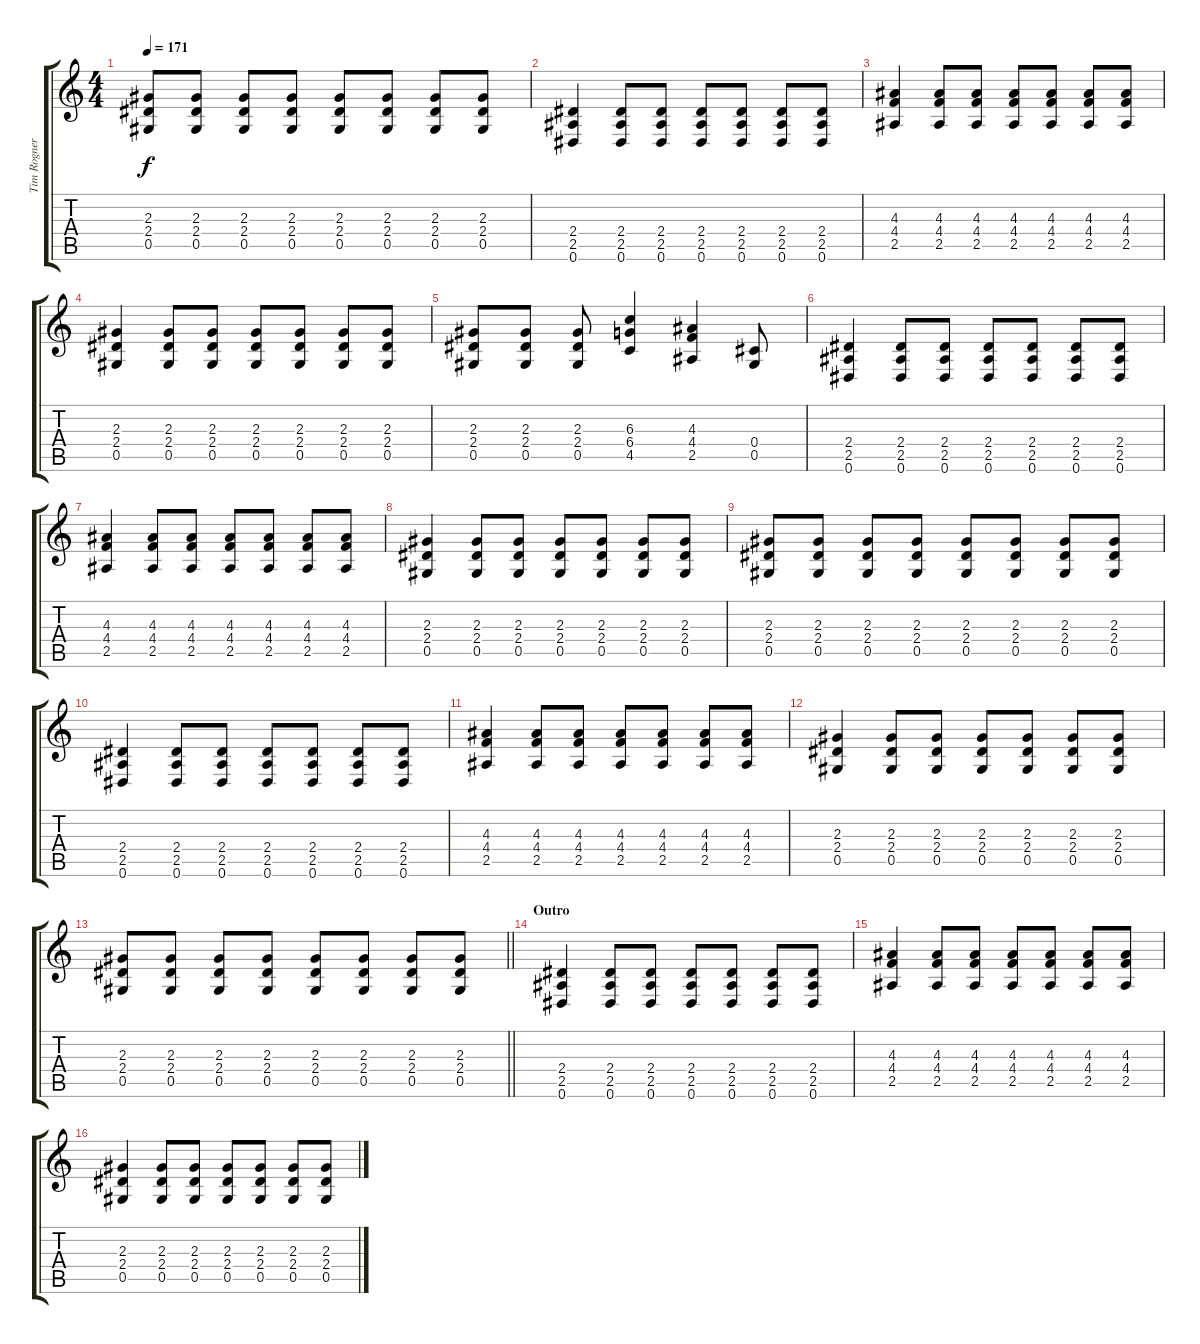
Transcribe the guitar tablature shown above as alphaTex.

\track ("Tim Rogner - Guitar" "Tim Rogner") {instrument distortionguitar}
\staff {score tabs}
\tuning (Eb4 Bb3 Gb3 Db3 Ab2 Eb2) {hide}
\ts (4 4)
\tempo 171
\clef g2
\ks c
(2.3 2.4 0.5).8{dy f} (2.3 2.4 0.5).8 (2.3 2.4 0.5).8 (2.3 2.4 0.5).8 (2.3 2.4 0.5).8 (2.3 2.4 0.5).8 (2.3 2.4 0.5).8 (2.3 2.4 0.5).8 |
(2.4 2.5 0.6).4 (2.4 2.5 0.6).8 (2.4 2.5 0.6).8 (2.4 2.5 0.6).8 (2.4 2.5 0.6).8 (2.4 2.5 0.6).8 (2.4 2.5 0.6).8 |
(4.3 4.4 2.5).4 (4.3 4.4 2.5).8 (4.3 4.4 2.5).8 (4.3 4.4 2.5).8 (4.3 4.4 2.5).8 (4.3 4.4 2.5).8 (4.3 4.4 2.5).8 |
(2.3 2.4 0.5).4 (2.3 2.4 0.5).8 (2.3 2.4 0.5).8 (2.3 2.4 0.5).8 (2.3 2.4 0.5).8 (2.3 2.4 0.5).8 (2.3 2.4 0.5).8 |
(2.3 2.4 0.5).8 (2.3 2.4 0.5).8 (2.3 2.4 0.5).8 (6.3 6.4 4.5).4 (4.3 4.4 2.5).4 (0.4 0.5).8 |
(2.4 2.5 0.6).4 (2.4 2.5 0.6).8 (2.4 2.5 0.6).8 (2.4 2.5 0.6).8 (2.4 2.5 0.6).8 (2.4 2.5 0.6).8 (2.4 2.5 0.6).8 |
(4.3 4.4 2.5).4 (4.3 4.4 2.5).8 (4.3 4.4 2.5).8 (4.3 4.4 2.5).8 (4.3 4.4 2.5).8 (4.3 4.4 2.5).8 (4.3 4.4 2.5).8 |
(2.3 2.4 0.5).4 (2.3 2.4 0.5).8 (2.3 2.4 0.5).8 (2.3 2.4 0.5).8 (2.3 2.4 0.5).8 (2.3 2.4 0.5).8 (2.3 2.4 0.5).8 |
(2.3 2.4 0.5).8 (2.3 2.4 0.5).8 (2.3 2.4 0.5).8 (2.3 2.4 0.5).8 (2.3 2.4 0.5).8 (2.3 2.4 0.5).8 (2.3 2.4 0.5).8 (2.3 2.4 0.5).8 |
(2.4 2.5 0.6).4 (2.4 2.5 0.6).8 (2.4 2.5 0.6).8 (2.4 2.5 0.6).8 (2.4 2.5 0.6).8 (2.4 2.5 0.6).8 (2.4 2.5 0.6).8 |
(4.3 4.4 2.5).4 (4.3 4.4 2.5).8 (4.3 4.4 2.5).8 (4.3 4.4 2.5).8 (4.3 4.4 2.5).8 (4.3 4.4 2.5).8 (4.3 4.4 2.5).8 |
(2.3 2.4 0.5).4 (2.3 2.4 0.5).8 (2.3 2.4 0.5).8 (2.3 2.4 0.5).8 (2.3 2.4 0.5).8 (2.3 2.4 0.5).8 (2.3 2.4 0.5).8 |
\barLineRight lightlight
(2.3 2.4 0.5).8 (2.3 2.4 0.5).8 (2.3 2.4 0.5).8 (2.3 2.4 0.5).8 (2.3 2.4 0.5).8 (2.3 2.4 0.5).8 (2.3 2.4 0.5).8 (2.3 2.4 0.5).8 |
\section ("" "Outro")
(2.4 2.5 0.6).4 (2.4 2.5 0.6).8 (2.4 2.5 0.6).8 (2.4 2.5 0.6).8 (2.4 2.5 0.6).8 (2.4 2.5 0.6).8 (2.4 2.5 0.6).8 |
(4.3 4.4 2.5).4 (4.3 4.4 2.5).8 (4.3 4.4 2.5).8 (4.3 4.4 2.5).8 (4.3 4.4 2.5).8 (4.3 4.4 2.5).8 (4.3 4.4 2.5).8 |
(2.3 2.4 0.5).4 (2.3 2.4 0.5).8 (2.3 2.4 0.5).8 (2.3 2.4 0.5).8 (2.3 2.4 0.5).8 (2.3 2.4 0.5).8 (2.3 2.4 0.5).8
